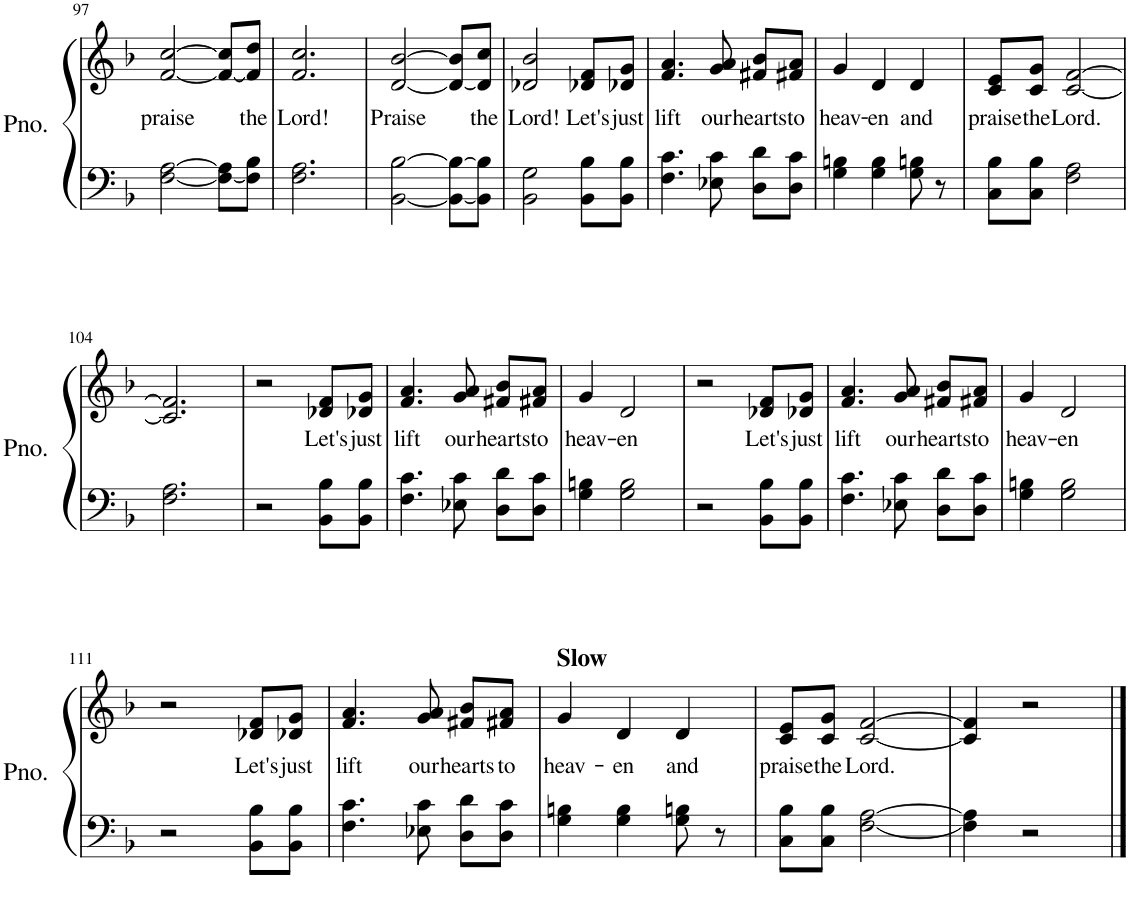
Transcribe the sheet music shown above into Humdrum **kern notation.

**kern	**kern	**text
*part1	*part1	*part1
*staff2	*staff1	*staff1
*I"Piano	*	*
*I'Pno.	*	*
!!LO:PB:g=z
*clefF4	*clefG2	*
*k[b-]	*k[b-]	*
*M3/4	*M3/4	*
=97	=97	=97
!	!	!LO:LY:b
[2F\ [2A\	[2f/ [2cc/	praise
8F\_ 8A\]L	8f/_ 8cc/]L	.
!	!	!LO:LY:b
8F\] 8B-\J	8f/] 8dd/J	the
=98	=98	=98
!	!	!LO:LY:b
2.F\ 2.A\	2.f/ 2.cc/	Lord!
=99	=99	=99
!	!	!LO:LY:b
[2BB-\ [2B-\	[2d/ [2b-/	Praise
8BB-\_ 8B-\_L	8d/_ 8b-/]L	.
!	!	!LO:LY:b
8BB-\] 8B-\]J	8d/] 8cc/J	the
=100	=100	=100
!	!	!LO:LY:b
2BB-\ 2G\	2d-X/ 2b-/	Lord!
!	!	!LO:LY:b
8BB-\ 8B-\L	8d-X/ 8f/L	Let's
!	!	!LO:LY:b
8BB-\ 8B-\J	8d-X/ 8g/J	just
=101	=101	=101
!	!	!LO:LY:b
4.F\ 4.c\	4.f/ 4.a/	lift
!	!	!LO:LY:b
8E-X\ 8c\	8g/ 8a/	our
!	!	!LO:LY:b
8D\ 8d\L	8f#X/ 8b-/L	hearts
!	!	!LO:LY:b
8D\ 8c\J	8f#X/ 8a/J	to
=102	=102	=102
!	!	!LO:LY:b
4G\ 4Bn\	4g/	heav-
!	!	!LO:LY:b
4G\ 4B\	4d/	-en
!	!	!LO:LY:b
8G\ 8Bn\	4d/	and
8r	.	.
=103	=103	=103
!	!	!LO:LY:b
8C\ 8B-\L	8c/ 8e/L	praise
!	!	!LO:LY:b
8C\ 8B-\J	8c/ 8g/J	the
!	!	!LO:LY:b
2F\ 2A\	[2c/ [2f/	Lord.
!!LO:LB:g=z
=104	=104	=104
2.F\ 2.A\	2.c/] 2.f/]	.
=105	=105	=105
2r	2r	.
!	!	!LO:LY:b
8BB-\ 8B-\L	8d-X/ 8f/L	Let's
!	!	!LO:LY:b
8BB-\ 8B-\J	8d-X/ 8g/J	just
=106	=106	=106
!	!	!LO:LY:b
4.F\ 4.c\	4.f/ 4.a/	lift
!	!	!LO:LY:b
8E-X\ 8c\	8g/ 8a/	our
!	!	!LO:LY:b
8D\ 8d\L	8f#X/ 8b-/L	hearts
!	!	!LO:LY:b
8D\ 8c\J	8f#X/ 8a/J	to
=107	=107	=107
!	!	!LO:LY:b
4G\ 4Bn\	4g/	heav-
!	!	!LO:LY:b
2G\ 2B\	2d/	-en
=108	=108	=108
2r	2r	.
!	!	!LO:LY:b
8BB-\ 8B-\L	8d-X/ 8f/L	Let's
!	!	!LO:LY:b
8BB-\ 8B-\J	8d-X/ 8g/J	just
=109	=109	=109
!	!	!LO:LY:b
4.F\ 4.c\	4.f/ 4.a/	lift
!	!	!LO:LY:b
8E-X\ 8c\	8g/ 8a/	our
!	!	!LO:LY:b
8D\ 8d\L	8f#X/ 8b-/L	hearts
!	!	!LO:LY:b
8D\ 8c\J	8f#X/ 8a/J	to
=110	=110	=110
!	!	!LO:LY:b
4G\ 4Bn\	4g/	heav-
!	!	!LO:LY:b
2G\ 2B\	2d/	-en
!!LO:LB:g=z
=111	=111	=111
2r	2r	.
!	!	!LO:LY:b
8BB-\ 8B-\L	8d-X/ 8f/L	Let's
!	!	!LO:LY:b
8BB-\ 8B-\J	8d-X/ 8g/J	just
=112	=112	=112
!	!	!LO:LY:b
4.F\ 4.c\	4.f/ 4.a/	lift
!	!	!LO:LY:b
8E-X\ 8c\	8g/ 8a/	our
!	!	!LO:LY:b
8D\ 8d\L	8f#X/ 8b-/L	hearts
!	!	!LO:LY:b
8D\ 8c\J	8f#X/ 8a/J	to
=113	=113	=113
!	!LO:TX:a:B:t=Slow	!
!	!	!LO:LY:b
4G\ 4Bn\	4g/	heav-
!	!	!LO:LY:b
4G\ 4B\	4d/	-en
!	!	!LO:LY:b
8G\ 8Bn\	4d/	and
8r	.	.
=114	=114	=114
!	!	!LO:LY:b
8C\ 8B-\L	8c/ 8e/L	praise
!	!	!LO:LY:b
8C\ 8B-\J	8c/ 8g/J	the
!	!	!LO:LY:b
[2F\ [2A\	[2c/ [2f/	Lord.
=115	=115	=115
4F\] 4A\]	4c/] 4f/]	.
2r	2r	.
==	==	==
*-	*-	*-
